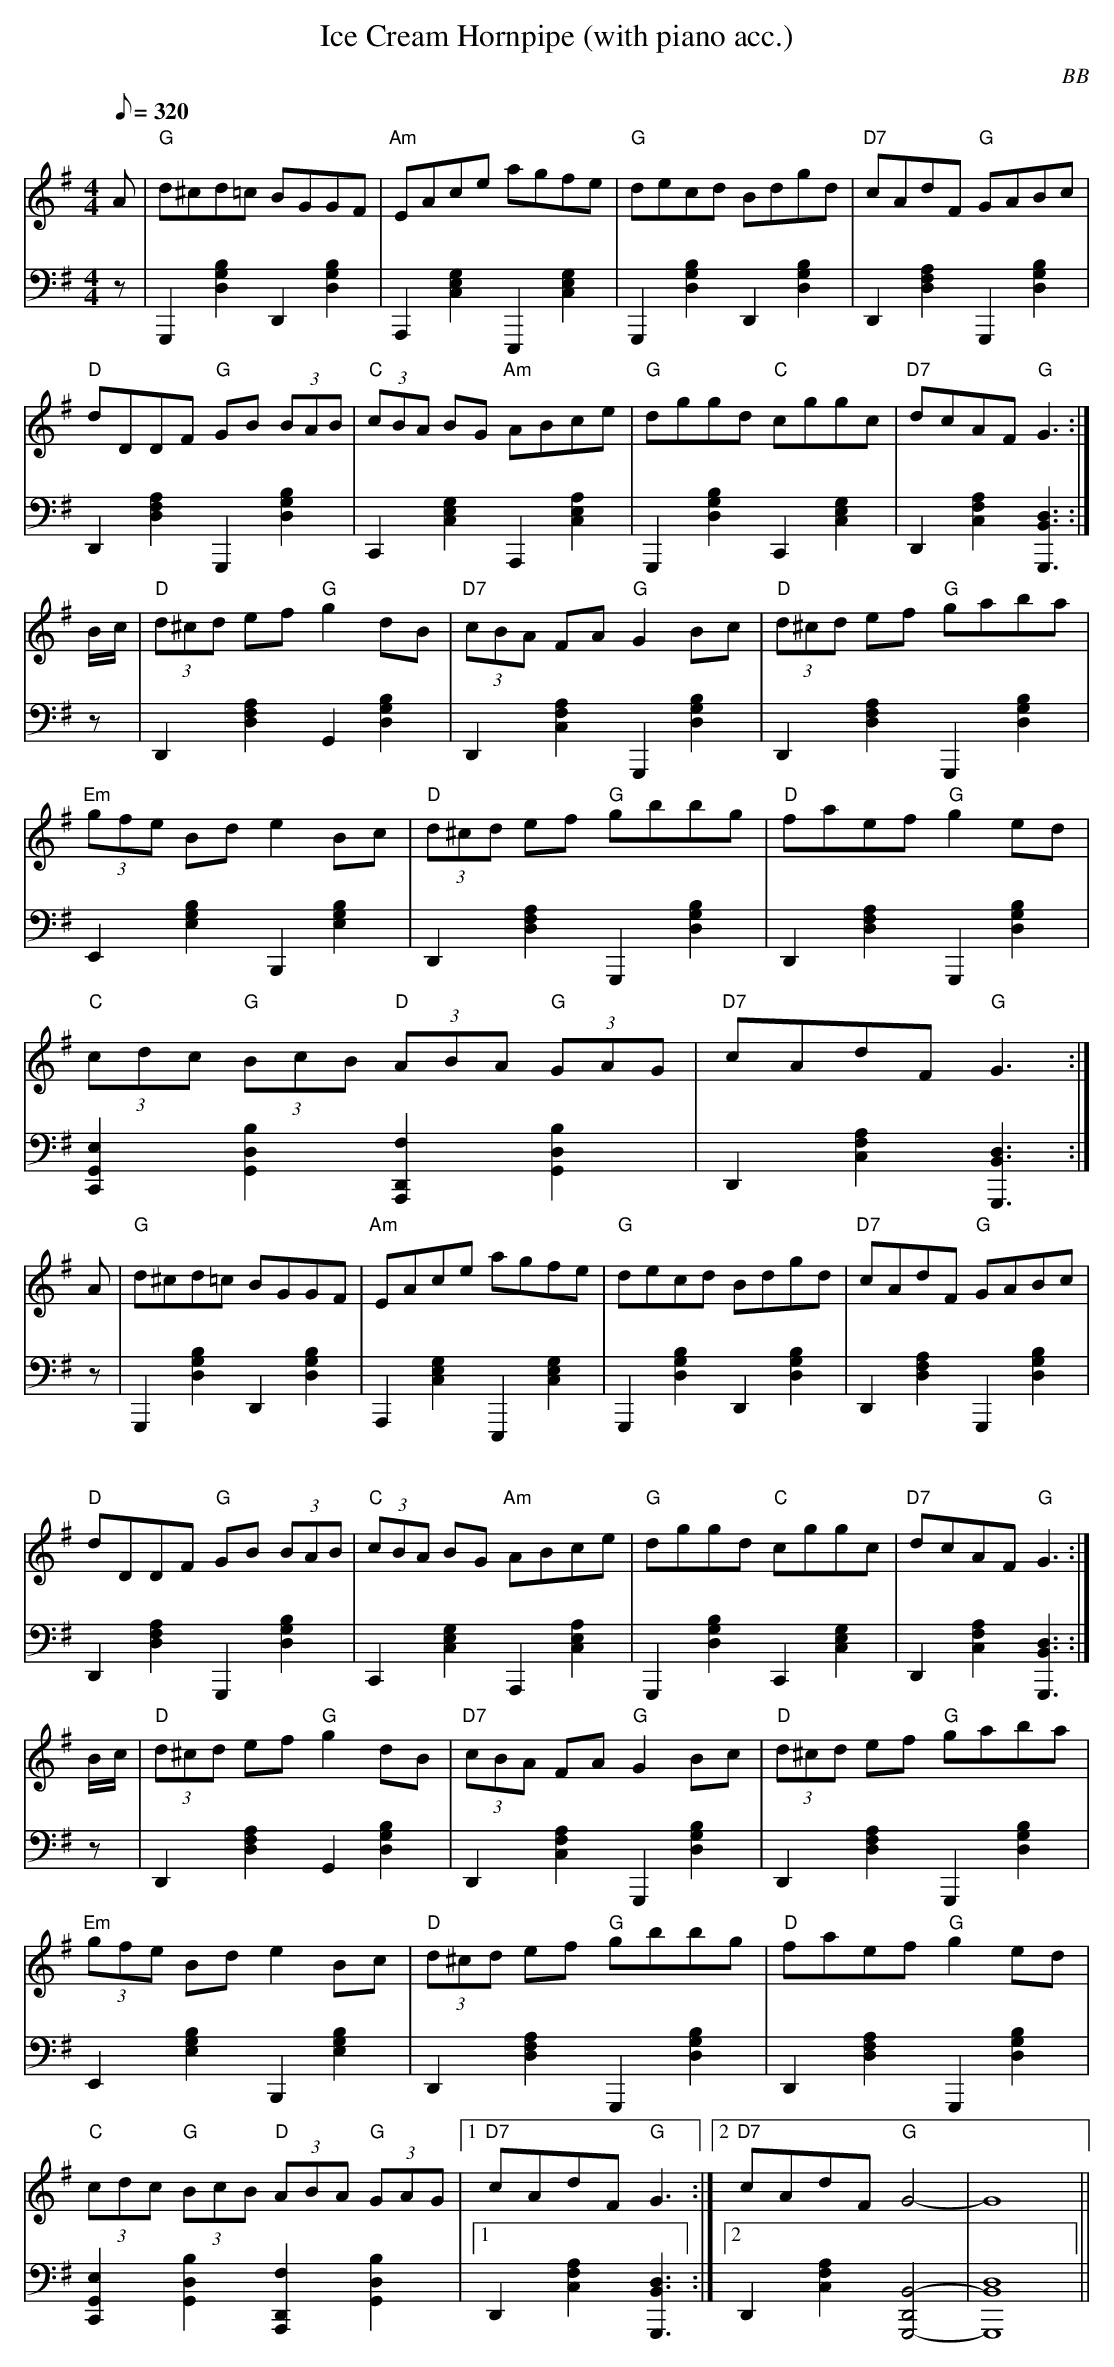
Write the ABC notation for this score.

X:1
T: Ice Cream Hornpipe (with piano acc.)
C: BB
Q: 1/8=320
M: 4/4
L: 1/8
V: 1 program 1 73 %flute
V: 2 volume=70 clef=bass m=D program 1 00
K: G
[V:1] A|"G"d^cd=c BGGF|"Am"EAce agfe|"G"decd Bdgd|"D7"cAdF "G"GABc|
[V:2] z|G,,2[G2B2D2]D,2[G2B2D2]|A,,2[G2C2E2]E,,2[E2C2G2]|G,,2[G2B2D2]D,2[G2B2D2]|\
D,2[A2D2F2]G,,2[G2B2D2]|
[V:1] "D"dDDF "G"GB (3BAB|"C"(3cBA BG "Am"ABce|"G"dggd "C"cggc|"D7"dcAF "G"G3 :|
[V:2] D,2[D2A2F2]G,,2[G2D2B2]|C,2[C2G2E2]A,,2[A2E2C2]|G,,2[G2D2B2]C,2[C2G2E2]|\
D,2[C2A2F2][G,,3D3B,3]:|
[V:1] B/c/|"D"(3d^cd ef "G"g2 dB|"D7"(3cBA FA "G"G2 Bc|"D"(3d^cd ef "G"gaba|
[V:2] z |D,2[D2A2F2]G,2[G2D2B2]|D,2[C2A2F2]G,,2[G2D2B2]|D,2[D2A2F2]G,,2[G2D2B2]|
[V:1] "Em"(3gfe Bd e2 Bc|"D"(3d^cd ef "G"gbbg|"D"faef "G"g2 ed|
[V:2] E,2[E2B2G2]B,,2[E2G2B2]|D,2[D2A2F2]G,,2[G2D2B2]|D,2[D2A2F2]G,,2[G2D2B2]|
[V:1] "C"(3cdc "G"(3BcB "D"(3ABA "G"(3GAG|"D7"cAdF "G"G3 :|
[V:2] [C,2G,2E2][G,2D2B2][D,2A,,2F2][G,2D2B2]| D,2[C2A2F2][G,,3D3B,3] :|
[V:1] A|"G"d^cd=c BGGF|"Am"EAce agfe|"G"decd Bdgd|"D7"cAdF "G"GABc|
[V:2] z|G,,2[G2B2D2]D,2[G2B2D2]|A,,2[G2C2E2]E,,2[E2C2G2]|G,,2[G2B2D2]D,2[G2B2D2]|\
D,2[A2D2F2]G,,2[G2B2D2]|
[V:1] "D"dDDF "G"GB (3BAB|"C"(3cBA BG "Am"ABce|"G"dggd "C"cggc|"D7"dcAF "G"G3 :|
[V:2] D,2[D2A2F2]G,,2[G2D2B2]|C,2[C2G2E2]A,,2[A2E2C2]|G,,2[G2D2B2]C,2[C2G2E2]|\
D,2[C2A2F2][G,,3D3B,3]:|
[V:1] B/c/|"D"(3d^cd ef "G"g2 dB|"D7"(3cBA FA "G"G2 Bc|"D"(3d^cd ef "G"gaba|
[V:2] z |D,2[D2A2F2]G,2[G2D2B2]|D,2[C2A2F2]G,,2[G2D2B2]|D,2[D2A2F2]G,,2[G2D2B2]|
[V:1] "Em"(3gfe Bd e2 Bc|"D"(3d^cd ef "G"gbbg|"D"faef "G"g2 ed|
[V:2] E,2[E2B2G2]B,,2[E2G2B2]|D,2[D2A2F2]G,,2[G2D2B2]|D,2[D2A2F2]G,,2[G2D2B2]|
[V:1] "C"(3cdc "G"(3BcB "D"(3ABA "G"(3GAG|1 "D7"cAdF "G"G3 :|2 "D7"cAdF "G"G4-|G8||
[V:2] [C,2G,2E2][G,2D2B2][D,2A,,2F2][G,2D2B2]|1 D,2[C2A2F2][G,,3D3B,3] :|\
[2 D,2[C2A2F2] [G,,4-D,4-B,4-]|[G,,8D8B,8] ||
